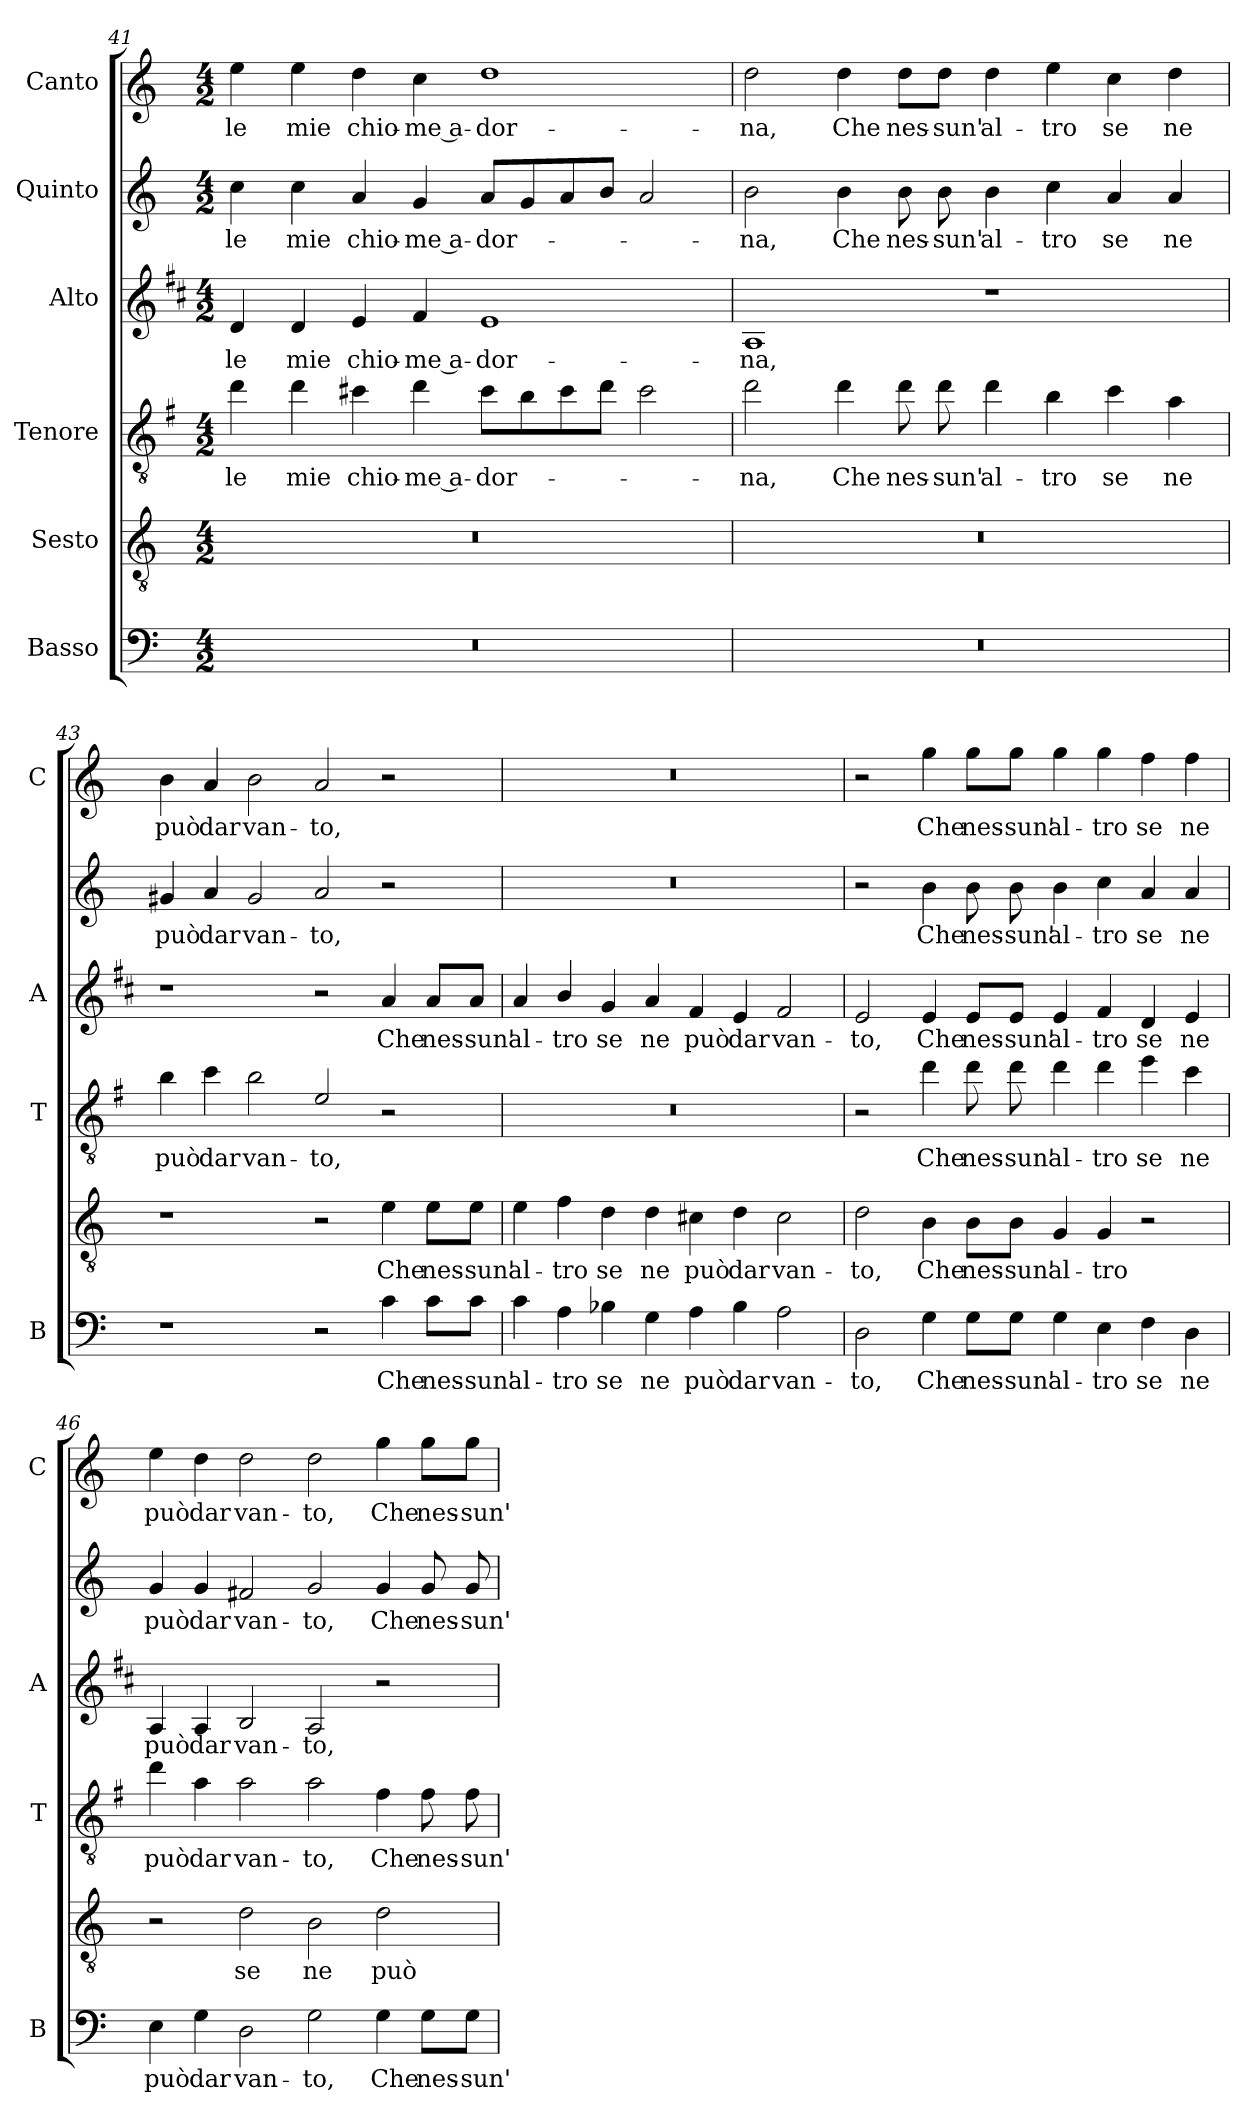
**kern	**text	**kern	**text	**kern	**text	**kern	**text	**kern	**text	**kern	**text
*part6	*part6	*part5	*part5	*part4	*part4	*part3	*part3	*part2	*part2	*part1	*part1
*staff6	*staff6	*staff5	*staff5	*staff4	*staff4	*staff3	*staff3	*staff2	*staff2	*staff1	*staff1
*I"Basso	*	*I"Sesto	*	*I"Tenore	*	*I"Alto	*	*I"Quinto	*	*I"Canto	*
*I'B	*	*	*	*I'T	*	*I'A	*	*	*	*I'C	*
*clefF4	*	*clefGv2	*	*clefGv2	*	*clefG2	*	*clefG2	*	*clefG2	*
*	*	*	*	*ITrd4c7	*	*ITrd1c2	*	*	*	*	*
*k[]	*	*k[]	*	*k[]	*	*k[]	*	*k[]	*	*k[]	*
*C:	*	*C:	*	*C:	*	*C:	*	*C:	*	*C:	*
*M4/2	*	*M4/2	*	*M4/2	*	*M4/2	*	*M4/2	*	*M4/2	*
=41	=41	=41	=41	=41	=41	=41	=41	=41	=41	=41	=41
!	!	!	!	!	!LO:LY:b	!	!LO:LY:b	!	!LO:LY:b	!	!LO:LY:b
0r	.	0r	.	4g\	le	4c/	le	4cc\	le	4ee\	le
!	!	!	!	!	!LO:LY:b	!	!LO:LY:b	!	!LO:LY:b	!	!LO:LY:b
.	.	.	.	4g\	mie	4c/	mie	4cc\	mie	4ee\	mie
!	!	!	!	!	!LO:LY:b	!	!LO:LY:b	!	!LO:LY:b	!	!LO:LY:b
.	.	.	.	4f#X\	chio-	4d/	chio-	4a/	chio-	4dd\	chio-
!	!	!	!	!	!LO:LY:b	!	!LO:LY:b	!	!LO:LY:b	!	!LO:LY:b
.	.	.	.	4g\	-me a-	4e/	-me a-	4g/	-me a-	4cc\	-me a-
!	!	!	!	!	!LO:LY:b	!	!LO:LY:b	!	!LO:LY:b	!	!LO:LY:b
.	.	.	.	8f#\L	-dor-	1d	-dor-	8a/L	-dor-	1dd	-dor-
.	.	.	.	8e\	.	.	.	8g/	.	.	.
.	.	.	.	8f#\	.	.	.	8a/	.	.	.
.	.	.	.	8g\J	.	.	.	8b/J	.	.	.
.	.	.	.	2f#\	.	.	.	2a/	.	.	.
!!LO:LB:g=z
=42	=42	=42	=42	=42	=42	=42	=42	=42	=42	=42	=42
!	!	!	!	!	!LO:LY:b	!	!LO:LY:b	!	!LO:LY:b	!	!LO:LY:b
0r	.	0r	.	2g\	-na,	1G	-na,	2b\	-na,	2dd\	-na,
!	!	!	!	!	!LO:LY:b	!	!	!	!LO:LY:b	!	!LO:LY:b
.	.	.	.	4g\	Che	.	.	4b\	Che	4dd\	Che
!	!	!	!	!	!LO:LY:b	!	!	!	!LO:LY:b	!	!LO:LY:b
.	.	.	.	8g\	nes-	.	.	8b\	nes-	8dd\L	nes-
!	!	!	!	!	!LO:LY:b	!	!	!	!LO:LY:b	!	!LO:LY:b
.	.	.	.	8g\	-sun'	.	.	8b\	-sun'	8dd\J	-sun'
!	!	!	!	!	!LO:LY:b	!	!	!	!LO:LY:b	!	!LO:LY:b
.	.	.	.	4g\	al-	1r	.	4b\	al-	4dd\	al-
!	!	!	!	!	!LO:LY:b	!	!	!	!LO:LY:b	!	!LO:LY:b
.	.	.	.	4e\	-tro	.	.	4cc\	-tro	4ee\	-tro
!	!	!	!	!	!LO:LY:b	!	!	!	!LO:LY:b	!	!LO:LY:b
.	.	.	.	4f\	se	.	.	4a/	se	4cc\	se
!	!	!	!	!	!LO:LY:b	!	!	!	!LO:LY:b	!	!LO:LY:b
.	.	.	.	4d\	ne	.	.	4a/	ne	4dd\	ne
=43	=43	=43	=43	=43	=43	=43	=43	=43	=43	=43	=43
!	!	!	!	!	!LO:LY:b	!	!	!	!LO:LY:b	!	!LO:LY:b
1r	.	1r	.	4e\	può	1r	.	4g#X/	può	4b\	può
!	!	!	!	!	!LO:LY:b	!	!	!	!LO:LY:b	!	!LO:LY:b
.	.	.	.	4f\	dar	.	.	4a/	dar	4a/	dar
!	!	!	!	!	!LO:LY:b	!	!	!	!LO:LY:b	!	!LO:LY:b
.	.	.	.	2e\	van-	.	.	2g#/	van-	2b\	van-
!	!	!	!	!	!LO:LY:b	!	!	!	!LO:LY:b	!	!LO:LY:b
2r	.	2r	.	2A/	-to,	2r	.	2a/	-to,	2a/	-to,
!	!LO:LY:b	!	!LO:LY:b	!	!	!	!LO:LY:b	!	!	!	!
4c\	Che	4e\	Che	2r	.	4g/	Che	2r	.	2r	.
!	!LO:LY:b	!	!LO:LY:b	!	!	!	!LO:LY:b	!	!	!	!
8c\L	nes-	8e\L	nes-	.	.	8g/L	nes-	.	.	.	.
!	!LO:LY:b	!	!LO:LY:b	!	!	!	!LO:LY:b	!	!	!	!
8c\J	-sun'	8e\J	-sun'	.	.	8g/J	-sun'	.	.	.	.
=44	=44	=44	=44	=44	=44	=44	=44	=44	=44	=44	=44
!	!LO:LY:b	!	!LO:LY:b	!	!	!	!LO:LY:b	!	!	!	!
4c\	al-	4e\	al-	0r	.	4g/	al-	0r	.	0r	.
!	!LO:LY:b	!	!LO:LY:b	!	!	!	!LO:LY:b	!	!	!	!
4A\	-tro	4f\	-tro	.	.	4a/	-tro	.	.	.	.
!	!LO:LY:b	!	!LO:LY:b	!	!	!	!LO:LY:b	!	!	!	!
4B-X\	se	4d\	se	.	.	4f/	se	.	.	.	.
!	!LO:LY:b	!	!LO:LY:b	!	!	!	!LO:LY:b	!	!	!	!
4G\	ne	4d\	ne	.	.	4g/	ne	.	.	.	.
!	!LO:LY:b	!	!LO:LY:b	!	!	!	!LO:LY:b	!	!	!	!
4A\	può	4c#X\	può	.	.	4e/	può	.	.	.	.
!	!LO:LY:b	!	!LO:LY:b	!	!	!	!LO:LY:b	!	!	!	!
4B-\	dar	4d\	dar	.	.	4d/	dar	.	.	.	.
!	!LO:LY:b	!	!LO:LY:b	!	!	!	!LO:LY:b	!	!	!	!
2A\	van-	2c#\	van-	.	.	2e/	van-	.	.	.	.
!!LO:LB:g=z
=45	=45	=45	=45	=45	=45	=45	=45	=45	=45	=45	=45
!	!LO:LY:b	!	!LO:LY:b	!	!	!	!LO:LY:b	!	!	!	!
2D\	-to,	2d\	-to,	2r	.	2d/	-to,	2r	.	2r	.
!	!LO:LY:b	!	!LO:LY:b	!	!LO:LY:b	!	!LO:LY:b	!	!LO:LY:b	!	!LO:LY:b
4G\	Che	4B\	Che	4g\	Che	4d/	Che	4b\	Che	4gg\	Che
!	!LO:LY:b	!	!LO:LY:b	!	!LO:LY:b	!	!LO:LY:b	!	!LO:LY:b	!	!LO:LY:b
8G\L	nes-	8B\L	nes-	8g\	nes-	8d/L	nes-	8b\	nes-	8gg\L	nes-
!	!LO:LY:b	!	!LO:LY:b	!	!LO:LY:b	!	!LO:LY:b	!	!LO:LY:b	!	!LO:LY:b
8G\J	-sun'	8B\J	-sun'	8g\	-sun'	8d/J	-sun'	8b\	-sun'	8gg\J	-sun'
!	!LO:LY:b	!	!LO:LY:b	!	!LO:LY:b	!	!LO:LY:b	!	!LO:LY:b	!	!LO:LY:b
4G\	al-	4G/	al-	4g\	al-	4d/	al-	4b\	al-	4gg\	al-
!	!LO:LY:b	!	!LO:LY:b	!	!LO:LY:b	!	!LO:LY:b	!	!LO:LY:b	!	!LO:LY:b
4E\	-tro	4G/	-tro	4g\	-tro	4e/	-tro	4cc\	-tro	4gg\	-tro
!	!LO:LY:b	!	!	!	!LO:LY:b	!	!LO:LY:b	!	!LO:LY:b	!	!LO:LY:b
4F\	se	2r	.	4a\	se	4c/	se	4a/	se	4ff\	se
!	!LO:LY:b	!	!	!	!LO:LY:b	!	!LO:LY:b	!	!LO:LY:b	!	!LO:LY:b
4D\	ne	.	.	4f\	ne	4d/	ne	4a/	ne	4ff\	ne
=46	=46	=46	=46	=46	=46	=46	=46	=46	=46	=46	=46
!	!LO:LY:b	!	!	!	!LO:LY:b	!	!LO:LY:b	!	!LO:LY:b	!	!LO:LY:b
4E\	può	2r	.	4g\	può	4G/	può	4g/	può	4ee\	può
!	!LO:LY:b	!	!	!	!LO:LY:b	!	!LO:LY:b	!	!LO:LY:b	!	!LO:LY:b
4G\	dar	.	.	4d\	dar	4G/	dar	4g/	dar	4dd\	dar
!	!LO:LY:b	!	!LO:LY:b	!	!LO:LY:b	!	!LO:LY:b	!	!LO:LY:b	!	!LO:LY:b
2D\	van-	2d\	se	2d\	van-	2A/	van-	2f#X/	van-	2dd\	van-
!	!LO:LY:b	!	!LO:LY:b	!	!LO:LY:b	!	!LO:LY:b	!	!LO:LY:b	!	!LO:LY:b
2G\	-to,	2B\	ne	2d\	-to,	2G/	-to,	2g/	-to,	2dd\	-to,
!	!LO:LY:b	!	!LO:LY:b	!	!LO:LY:b	!	!	!	!LO:LY:b	!	!LO:LY:b
4G\	Che	2d\	può	4B\	Che	2r	.	4g/	Che	4gg\	Che
!	!LO:LY:b	!	!	!	!LO:LY:b	!	!	!	!LO:LY:b	!	!LO:LY:b
8G\L	nes-	.	.	8B\	nes-	.	.	8g/	nes-	8gg\L	nes-
!	!LO:LY:b	!	!	!	!LO:LY:b	!	!	!	!LO:LY:b	!	!LO:LY:b
8G\J	-sun'	.	.	8B\	-sun'	.	.	8g/	-sun'	8gg\J	-sun'
=	=	=	=	=	=	=	=	=	=	=	=
*-	*-	*-	*-	*-	*-	*-	*-	*-	*-	*-	*-
